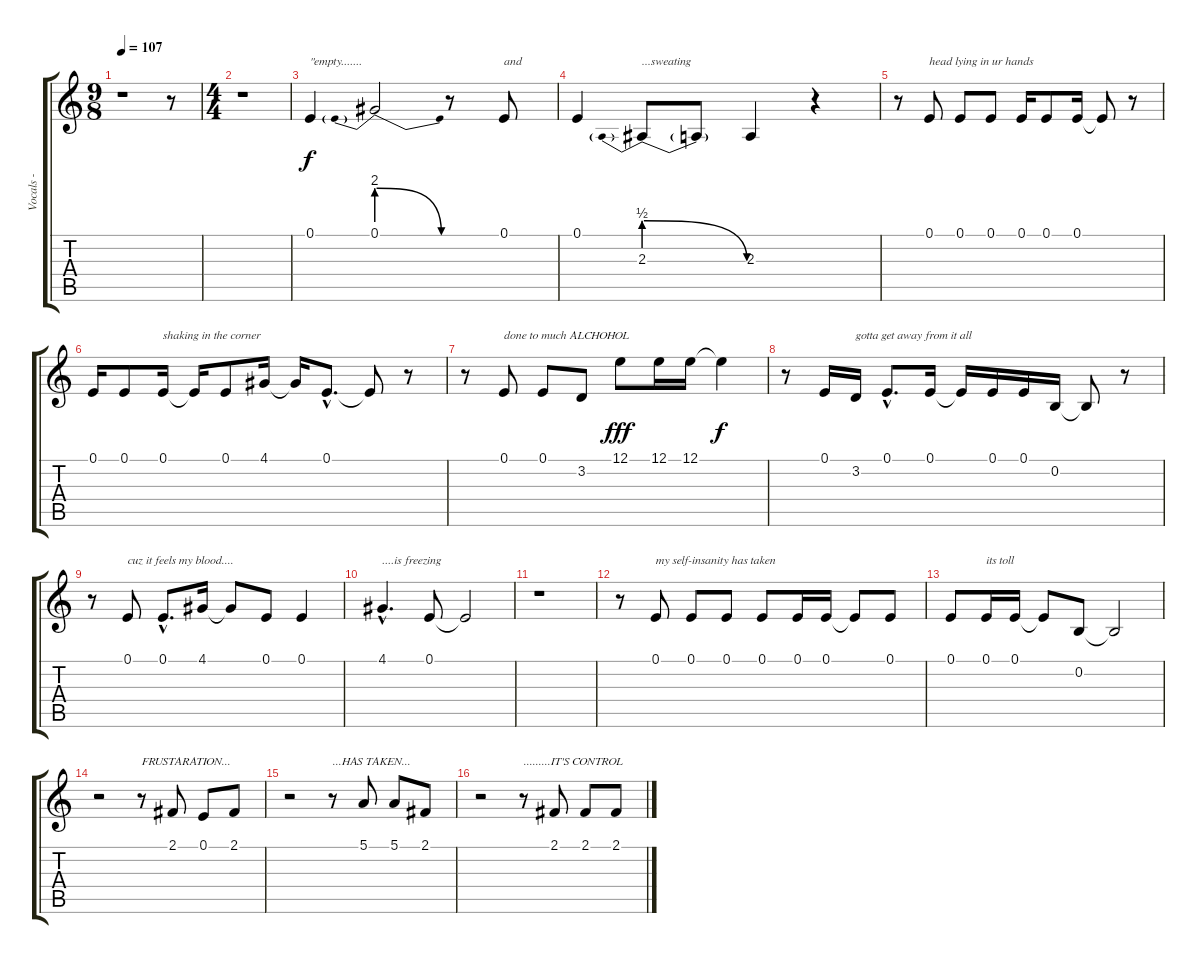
\track ("Vocals -  Phill" "Vocals -  ") {instrument lead2sawtooth}
\staff {score tabs}
\tuning (E4 B3 G3 D3 A2 E2) {hide}
\ts (9 8)
\tempo 107
\clef g2
\ks c
r.1{dy f} r.8 |
\ts (4 4)
r.1 |
0.1.4{txt "\"empty......."} 0.1{be (prebendrelease 0 8 60 0)}.2 r.8 0.1.8{txt "and"} |
0.1.4 2.3{be (prebendrelease 0 2 60 0)}.8{txt "...sweating"} 2.3{t}.8 2.3.4 r.4 |
r.8 0.1.8{txt "head lying in ur hands"} 0.1.8 0.1.8 0.1.16 0.1.8 0.1.16 0.1{t}.8 r.8 |
0.1.16 0.1.8 0.1.16{txt "shaking in the corner"} 0.1{t}.16 0.1.8 4.1.16 4.1{t}.16 0.1{hac}.8{d} 0.1{t}.8 r.8 |
r.8 0.1.8{txt "done to much ALCHOHOL"} 0.1.8 3.2.8 12.1.8{dy fff} 12.1.16 12.1.16 12.1{t}.4{dy f} |
r.8 0.1.16 3.2.16{txt "gotta get away from it all"} 0.1{hac}.8{d} 0.1.16 0.1{t}.16 0.1.16 0.1.16 0.2.16 0.2{t}.8 r.8 |
r.8 0.1.8{txt "cuz it feels my blood...."} 0.1{hac}.8{d} 4.1.16 4.1{t}.8 0.1.8 0.1.4 |
4.1{hac}.4{d txt "....is freezing"} 0.1.8 0.1{t}.2 |
r.1 |
r.8 0.1.8{txt "my self-insanity has taken"} 0.1.8 0.1.8 0.1.8 0.1.16 0.1.16 0.1{t}.8 0.1.8 |
0.1.8 0.1.16{txt "its toll"} 0.1.16 0.1{t}.8 0.2.8 0.2{t}.2 |
r.2 r.8{txt "FRUSTARATION..."} 2.1.8 0.1.8 2.1.8 |
r.2 r.8{txt "...HAS TAKEN..."} 5.1.8 5.1.8 2.1.8 |
r.2 r.8{txt ".........IT'S CONTROL"} 2.1.8 2.1.8 2.1.8
